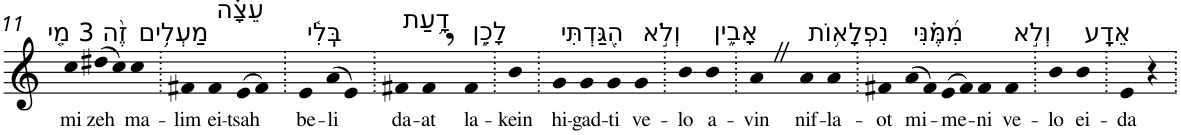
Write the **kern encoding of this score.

**kern	**text
*part1	*part1
*staff1	*staff1
*I"Piano	*
*I'Pno	*
!!LO:PB:g=z
*clefG2	*
*k[]	*
=11	=11
!LO:TX:a:t=3 מִ֤י	!
!	!LO:LY:b
4cc	mi
!LO:TX:a:t=זֶ֨ה	!
!	!LO:LY:b
(>8dd#X	zeh
8cc)	.
!LO:TX:a:t=מַעְלִ֥ים	!
!	!LO:LY:b
4cc	ma-
=12.	=12.
!	!LO:LY:b
4f#X	-lim
!LO:TX:a:t=עֵצָ֗ה	!
!	!LO:LY:b
4f#	ei-
!	!LO:LY:b
(>8e	-tsah
8f#)	.
=13.	=13.
!LO:TX:a:t=בְּֽלִ֫י	!
!	!LO:LY:b
4e	be-
!	!LO:LY:b
(>8a	-li
8e)	.
=14.	=14.
!LO:TX:a:t=דָ֥עַת	!
!	!LO:LY:b
4f#X	da-
!	!LO:LY:b
4f#,	-at
!LO:TX:a:t=לָכֵ֣ן	!
!	!LO:LY:b
4f#	la-
=15.	=15.
!	!LO:LY:b
4b	-kein
=16.	=16.
!LO:TX:a:t=הִ֭גַּדְתִּי	!
!	!LO:LY:b
4g	hi-
!	!LO:LY:b
4g	-gad-
!	!LO:LY:b
4g	-ti
!LO:TX:a:t=וְלֹ֣א	!
!	!LO:LY:b
4g	ve-
=17.	=17.
!	!LO:LY:b
4b	-lo
!LO:TX:a:t=אָבִ֑ין	!
!	!LO:LY:b
4b	a-
=18.	=18.
!	!LO:LY:b
4aZ	-vin
!LO:TX:a:t=נִפְלָא֥וֹת	!
!	!LO:LY:b
4a	nif-
!	!LO:LY:b
4a	-la-
=19.	=19.
!	!LO:LY:b
4f#X	-ot
!LO:TX:a:t=מִ֝מֶּ֗נִּי	!
!	!LO:LY:b
(>8a	mi-
8f#)	.
!	!LO:LY:b
(>8e	-me-
8f#)	.
!	!LO:LY:b
4f#	-ni
!LO:TX:a:t=וְלֹ֣א	!
!	!LO:LY:b
4f#	ve-
=20.	=20.
!	!LO:LY:b
4b	-lo
!LO:TX:a:t=אֵדָֽע	!
!	!LO:LY:b
4b	ei-
=21.	=21.
!	!LO:LY:b
4e	-da
4r	.
=.	=.
*-	*-
